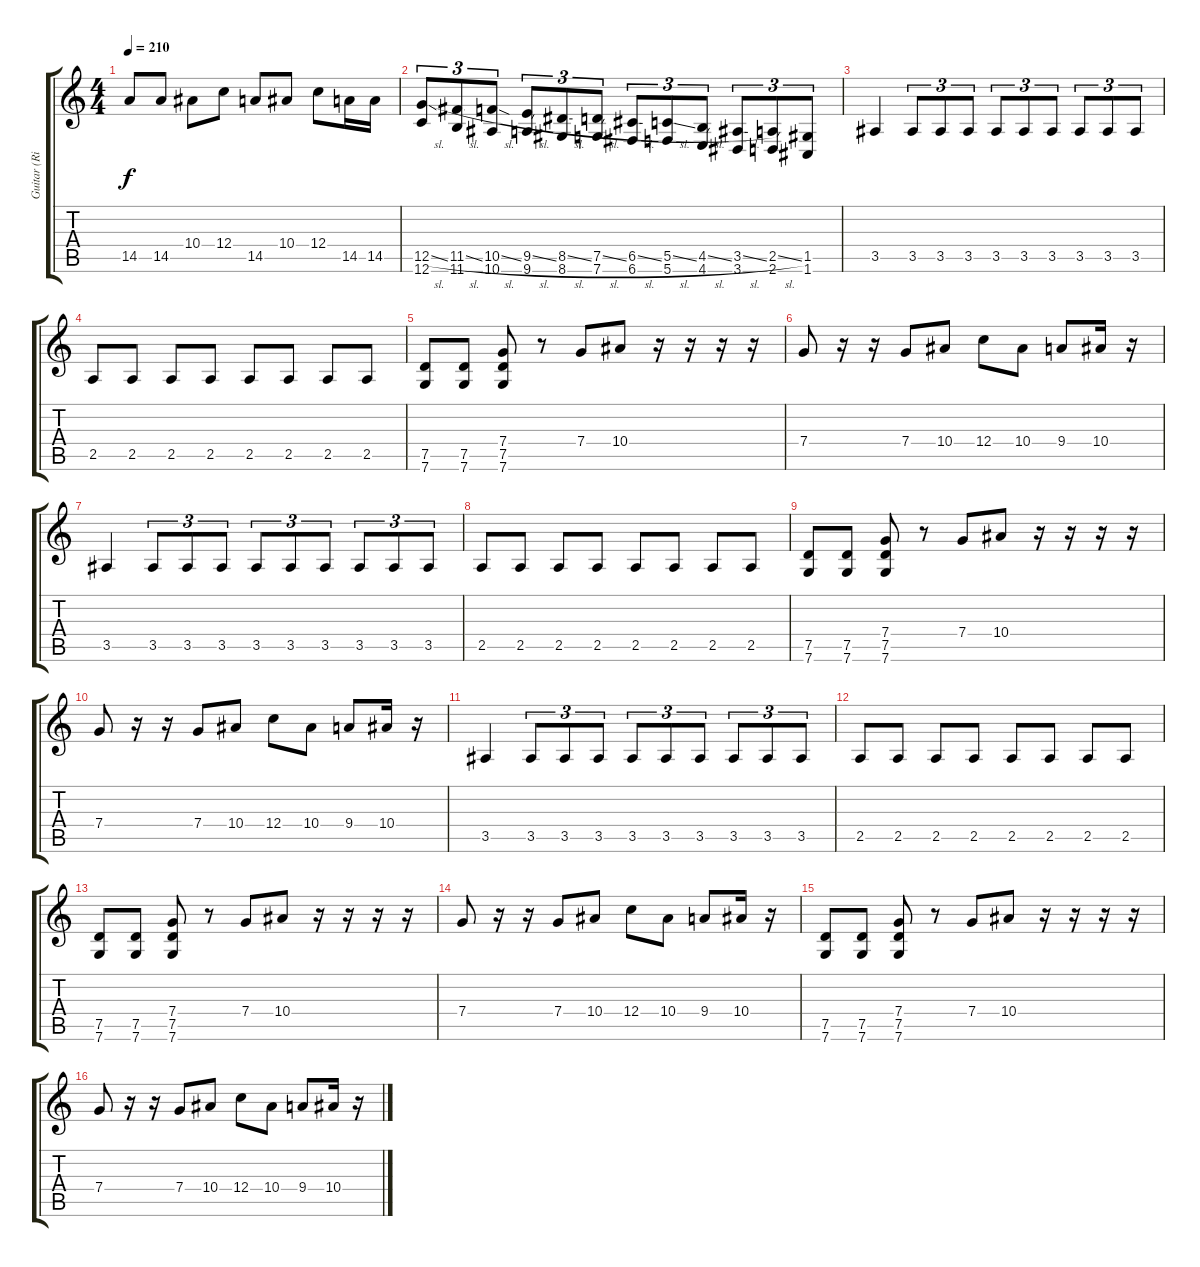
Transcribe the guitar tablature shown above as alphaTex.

\track ("Guitar (Right)" "Guitar (Ri") {instrument distortionguitar}
\staff {score tabs}
\tuning (D4 A3 F3 C3 G2 C2) {hide}
\ts (4 4)
\tempo 210
\clef g2
\ks c
14.5.8{dy f} 14.5.8 10.4.8 12.4.8 14.5.8 10.4.8 12.4.8 14.5.16 14.5.16 |
(12.5{sl} 12.6).8{tu (3 2)} (11.5{sl} 11.6).8{tu (3 2)} (10.5{sl} 10.6).8{tu (3 2)} (9.5{sl} 9.6).8{tu (3 2)} (8.5{sl} 8.6).8{tu (3 2)} (7.5{sl} 7.6).8{tu (3 2)} (6.5{sl} 6.6).8{tu (3 2)} (5.5{sl} 5.6).8{tu (3 2)} (4.5{sl} 4.6).8{tu (3 2)} (3.5{sl} 3.6).8{tu (3 2)} (2.5{sl} 2.6).8{tu (3 2)} (1.5 1.6).8{tu (3 2)} |
3.5.4 3.5.8{tu (3 2)} 3.5.8{tu (3 2)} 3.5.8{tu (3 2)} 3.5.8{tu (3 2)} 3.5.8{tu (3 2)} 3.5.8{tu (3 2)} 3.5.8{tu (3 2)} 3.5.8{tu (3 2)} 3.5.8{tu (3 2)} |
2.5.8 2.5.8 2.5.8 2.5.8 2.5.8 2.5.8 2.5.8 2.5.8 |
(7.5 7.6).8 (7.5 7.6).8 (7.4 7.5 7.6).8 r.8 7.4.8 10.4.8 r.16 r.16 r.16 r.16 |
7.4.8 r.16 r.16 7.4.8 10.4.8 12.4.8 10.4.8 9.4.8 10.4.16 r.16 |
3.5.4 3.5.8{tu (3 2)} 3.5.8{tu (3 2)} 3.5.8{tu (3 2)} 3.5.8{tu (3 2)} 3.5.8{tu (3 2)} 3.5.8{tu (3 2)} 3.5.8{tu (3 2)} 3.5.8{tu (3 2)} 3.5.8{tu (3 2)} |
2.5.8 2.5.8 2.5.8 2.5.8 2.5.8 2.5.8 2.5.8 2.5.8 |
(7.5 7.6).8 (7.5 7.6).8 (7.4 7.5 7.6).8 r.8 7.4.8 10.4.8 r.16 r.16 r.16 r.16 |
7.4.8 r.16 r.16 7.4.8 10.4.8 12.4.8 10.4.8 9.4.8 10.4.16 r.16 |
3.5.4 3.5.8{tu (3 2)} 3.5.8{tu (3 2)} 3.5.8{tu (3 2)} 3.5.8{tu (3 2)} 3.5.8{tu (3 2)} 3.5.8{tu (3 2)} 3.5.8{tu (3 2)} 3.5.8{tu (3 2)} 3.5.8{tu (3 2)} |
2.5.8 2.5.8 2.5.8 2.5.8 2.5.8 2.5.8 2.5.8 2.5.8 |
(7.5 7.6).8 (7.5 7.6).8 (7.4 7.5 7.6).8 r.8 7.4.8 10.4.8 r.16 r.16 r.16 r.16 |
7.4.8 r.16 r.16 7.4.8 10.4.8 12.4.8 10.4.8 9.4.8 10.4.16 r.16 |
(7.5 7.6).8 (7.5 7.6).8 (7.4 7.5 7.6).8 r.8 7.4.8 10.4.8 r.16 r.16 r.16 r.16 |
7.4.8 r.16 r.16 7.4.8 10.4.8 12.4.8 10.4.8 9.4.8 10.4.16 r.16
